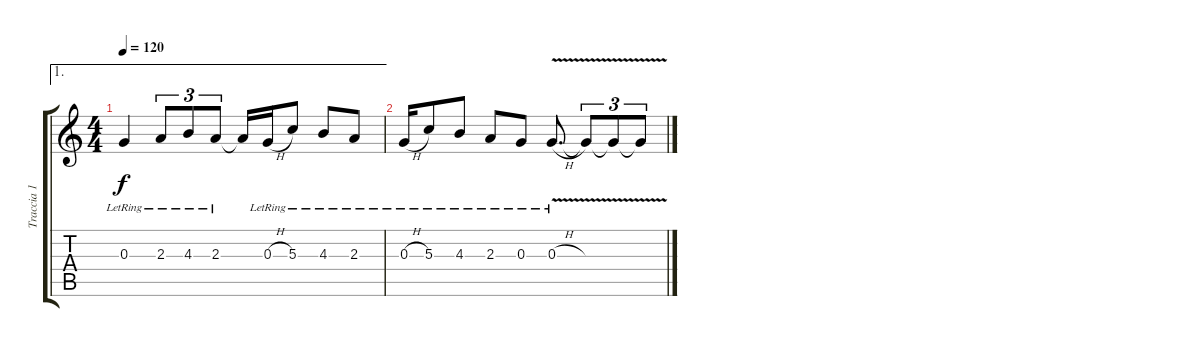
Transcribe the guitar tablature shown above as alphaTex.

\track ("Traccia 1" "Traccia 1") {instrument distortionguitar}
\staff {score tabs}
\tuning (E4 B3 G3 D3 A2 E2) {hide}
\ae 1
\ts (4 4)
\tempo 120
\clef g2
\ks c
0.3{lr}.4{dy f} 2.3{lr}.8{tu (3 2)} 4.3{lr}.8{tu (3 2)} 2.3{lr}.8{tu (3 2)} 2.3{t}.16 0.3{h lr}.16 5.3{lr}.8 4.3{lr}.8 2.3{lr}.8 |
0.3{h lr}.16 5.3{lr}.8 4.3{lr}.8 2.3{lr}.8 0.3{lr}.8 0.3{v h lr}.8{d} 0.3{v t}.8{tu (3 2)} 0.3{v t}.8{tu (3 2)} 0.3{v t}.8{tu (3 2)}
